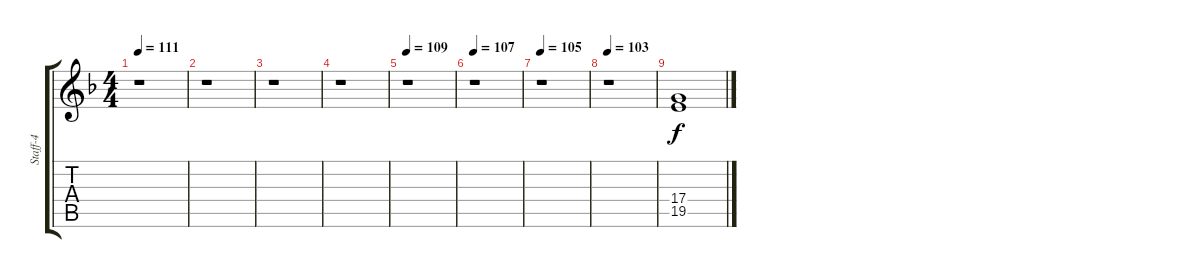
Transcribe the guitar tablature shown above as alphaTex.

\track ("Staff-4" "Staff-4") {instrument vibraphone}
\staff {score tabs}
\tuning (E4 B3 G3 D3 A2 E2) {hide}
\ts (4 4)
\tempo 111
\clef g2
\ks f
r.1{dy f} |
r.1 |
r.1 |
r.1 |
\tempo 109
r.1 |
\tempo 107
r.1 |
\tempo 105
r.1 |
\tempo 103
r.1 |
(17.4 19.5).1
